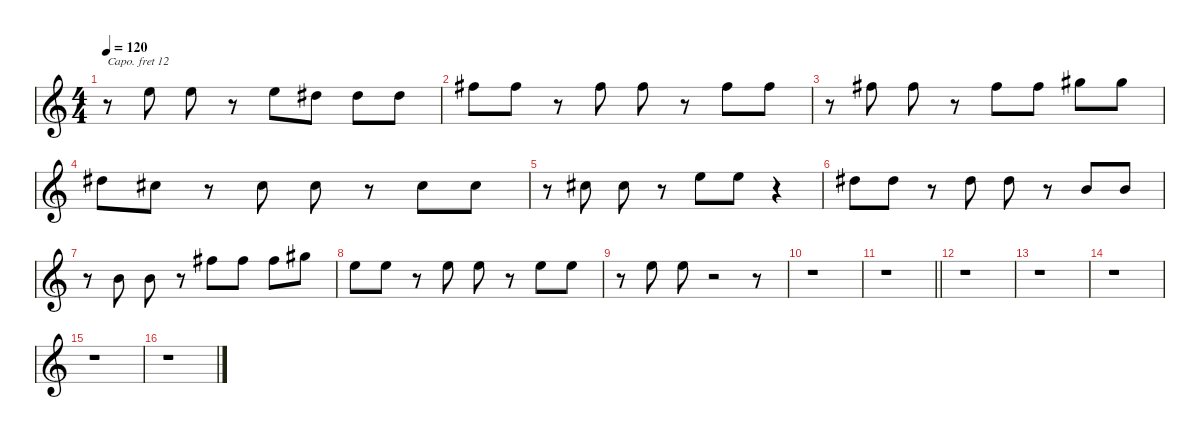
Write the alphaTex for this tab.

\defaultSystemsLayout 4
\hideDynamics
\bracketExtendMode nobrackets
\singleTrackTrackNamePolicy hidden
\multiTrackTrackNamePolicy hidden
\firstSystemTrackNameMode fullname
\firstSystemTrackNameOrientation horizontal
\otherSystemsTrackNameOrientation horizontal
\track ("Synth 1/2" "pad.synth.") {instrument pad7halo}
\staff {score}
\capo 12
\tuning (Eb4 B3 Gb3 B2 Gb2 B1)
\ts (4 4)
\tempo 120
\clef g2
\ks c
r.8{dy f beam Down} 5.2.8{beam Down} 5.2.8{beam Down} r.8{beam Down} 5.2.8{beam Down} 4.2{acc #}.8{beam Down} 4.2{acc #}.8{beam Down} 4.2{acc #}.8{beam Down} |
3.1{acc #}.8{beam Down} 3.1{acc #}.8{beam Down} r.8{beam Down} 3.1{acc #}.8{beam Down} 3.1{acc #}.8{beam Down} r.8{beam Down} 3.1{acc #}.8{beam Down} 3.1{acc #}.8{beam Down} |
r.8{beam Down} 3.1{acc #}.8{beam Down} 3.1{acc #}.8{beam Down} r.8{beam Down} 3.1{acc #}.8{beam Down} 3.1{acc #}.8{beam Down} 5.1{acc #}.8{beam Down} 5.1{acc #}.8{beam Down} |
0.1{acc #}.8{beam Down} 2.2{acc #}.8{beam Down} r.8{beam Down} 2.2{acc #}.8{beam Down} 2.2{acc #}.8{beam Down} r.8{beam Down} 2.2{acc #}.8{beam Down} 2.2{acc #}.8{beam Down} |
r.8{beam Down} 2.2{acc #}.8{beam Down} 2.2{acc #}.8{beam Down} r.8{beam Down} 1.1.8{beam Down} 1.1.8{beam Down} r.4{beam Down} |
0.1{acc #}.8{beam Down} 0.1{acc #}.8{beam Down} r.8{beam Down} 0.1{acc #}.8{beam Down} 0.1{acc #}.8{beam Down} r.8{beam Down} 0.2.8{beam Up} 0.2.8{beam Up} |
r.8{beam Down} 0.2.8{beam Down} 0.2.8{beam Down} r.8{beam Down} 3.1{acc #}.8{beam Down} 3.1{acc #}.8{beam Down} 3.1{acc #}.8{beam Down} 5.1{acc #}.8{beam Down} |
5.2.8{beam Down} 5.2.8{beam Down} r.8{beam Down} 5.2.8{beam Down} 5.2.8{beam Down} r.8{beam Down} 5.2.8{beam Down} 5.2.8{beam Down} |
r.8{beam Down} 5.2.8{beam Down} 5.2.8{beam Down} r.2{beam Down} r.8{beam Down} |
r.1{beam Down} |
\barLineRight lightlight
r.1{beam Down} |
r.1{beam Down} |
r.1{beam Down} |
r.1{beam Down} |
r.1{beam Down} |
r.1{beam Down}
